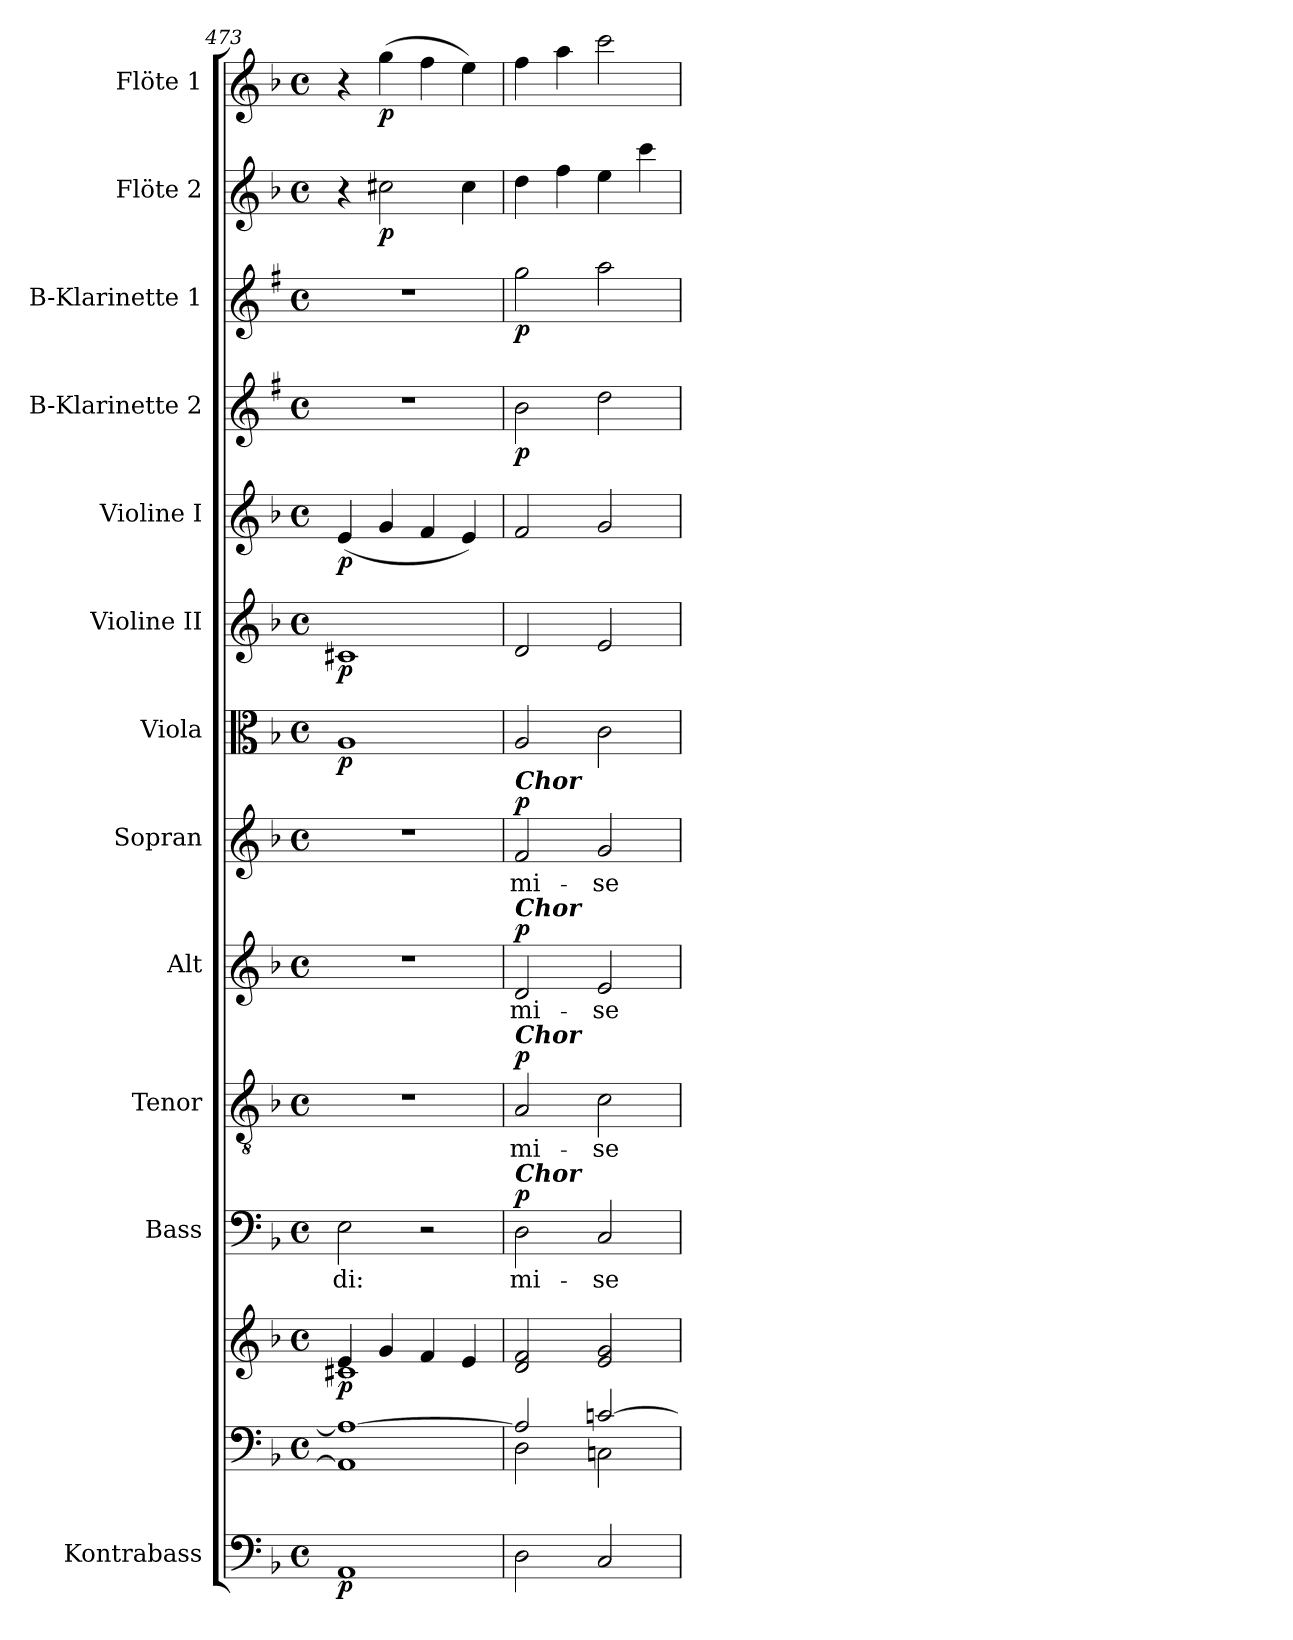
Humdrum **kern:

**kern	**dynam	**kern	**kern	**dynam	**kern	**text	**dynam	**kern	**text	**dynam	**kern	**text	**dynam	**kern	**text	**dynam	**kern	**dynam	**kern	**dynam	**kern	**dynam	**kern	**dynam	**kern	**dynam	**kern	**dynam	**kern	**dynam
*part13	*part13	*part12	*part12	*part12	*part11	*part11	*part11	*part10	*part10	*part10	*part9	*part9	*part9	*part8	*part8	*part8	*part7	*part7	*part6	*part6	*part5	*part5	*part4	*part4	*part3	*part3	*part2	*part2	*part1	*part1
*staff14	*staff14	*staff13	*staff12	*staff12/13	*staff11	*staff11	*staff11	*staff10	*staff10	*staff10	*staff9	*staff9	*staff9	*staff8	*staff8	*staff8	*staff7	*staff7	*staff6	*staff6	*staff5	*staff5	*staff4	*staff4	*staff3	*staff3	*staff2	*staff2	*staff1	*staff1
*I"Kontrabass	*	*	*	*	*I"Bass	*	*	*I"Tenor	*	*	*I"Alt	*	*	*I"Sopran	*	*	*I"Viola	*	*I"Violine II	*	*I"Violine I	*	*I"B-Klarinette 2	*	*I"B-Klarinette 1	*	*I"Flöte 2	*	*I"Flöte 1	*
*I'Kb.	*	*	*	*	*I'B.	*	*	*I'T.	*	*	*I'A.	*	*	*I'S.	*	*	*I'Vla.	*	*I'Vl. II	*	*I'Vl. I	*	*I'B Kl. 2	*	*I'B Kl. 1	*	*I'Fl. 2	*	*I'Fl. 1	*
*clefF4	*	*clefF4	*clefG2	*	*clefF4	*	*	*clefGv2	*	*	*clefG2	*	*	*clefG2	*	*	*clefC3	*	*clefG2	*	*clefG2	*	*clefG2	*	*clefG2	*	*clefG2	*	*clefG2	*
*ITrd7c12	*	*	*	*	*	*	*	*	*	*	*	*	*	*	*	*	*	*	*	*	*	*	*ITrd1c2	*	*ITrd1c2	*	*	*	*	*
*k[b-]	*	*k[b-]	*k[b-]	*	*k[b-]	*	*	*k[b-]	*	*	*k[b-]	*	*	*k[b-]	*	*	*k[b-]	*	*k[b-]	*	*k[b-]	*	*k[b-]	*	*k[b-]	*	*k[b-]	*	*k[b-]	*
*F:	*	*F:	*F:	*	*F:	*	*	*F:	*	*	*F:	*	*	*F:	*	*	*F:	*	*F:	*	*F:	*	*F:	*	*F:	*	*F:	*	*F:	*
*M4/4	*	*M4/4	*M4/4	*	*M4/4	*	*	*M4/4	*	*	*M4/4	*	*	*M4/4	*	*	*M4/4	*	*M4/4	*	*M4/4	*	*M4/4	*	*M4/4	*	*M4/4	*	*M4/4	*
*met(c)	*	*met(c)	*met(c)	*	*met(c)	*	*	*met(c)	*	*	*met(c)	*	*	*met(c)	*	*	*met(c)	*	*met(c)	*	*met(c)	*	*met(c)	*	*met(c)	*	*met(c)	*	*met(c)	*
=473	=473	=473	=473	=473	=473	=473	=473	=473	=473	=473	=473	=473	=473	=473	=473	=473	=473	=473	=473	=473	=473	=473	=473	=473	=473	=473	=473	=473	=473	=473
*	*	*^	*^	*	*	*	*	*	*	*	*	*	*	*	*	*	*	*	*	*	*	*	*	*	*	*	*	*	*	*
!	!LO:DY:b	!	!	!	!	!LO:DY:b	!	!LO:LY:b	!	!	!	!	!	!	!	!	!	!	!	!LO:DY:b	!	!LO:DY:b	!	!LO:DY:b	!	!	!	!	!	!	!	!
1AAA	p	1A_	1AA]	4e/	1c#X	p	2E\	-di:	.	1r	.	.	1r	.	.	1r	.	.	1A	p	1c#X	p	(<4e/	p	1r	.	1r	.	4r	.	4r	.
!	!	!	!	!	!	!	!	!	!	!	!	!	!	!	!	!	!	!	!	!	!	!	!	!	!	!	!	!	!	!LO:DY:b	!	!LO:DY:b
.	.	.	.	4g/	.	.	.	.	.	.	.	.	.	.	.	.	.	.	.	.	.	.	4g/	.	.	.	.	.	2cc#X\	p	(>4gg\	p
.	.	.	.	4f/	.	.	2r	.	.	.	.	.	.	.	.	.	.	.	.	.	.	.	4f/	.	.	.	.	.	.	.	4ff\	.
.	.	.	.	4e/	.	.	.	.	.	.	.	.	.	.	.	.	.	.	.	.	.	.	4e/)	.	.	.	.	.	4cc#\	.	4ee\)	.
*	*	*	*	*v	*v	*	*	*	*	*	*	*	*	*	*	*	*	*	*	*	*	*	*	*	*	*	*	*	*	*	*	*
=474	=474	=474	=474	=474	=474	=474	=474	=474	=474	=474	=474	=474	=474	=474	=474	=474	=474	=474	=474	=474	=474	=474	=474	=474	=474	=474	=474	=474	=474	=474	=474
!	!	!	!	!	!	!	!	!	!	!	!	!	!	!	!LO:TX:a:Bi:t=Chor	!	!	!	!	!	!	!	!	!	!	!	!	!	!	!	!
!	!	!	!	!	!	!	!	!	!	!	!	!LO:TX:a:Bi:t=Chor	!	!	!	!	!	!	!	!	!	!	!	!	!	!	!	!	!	!	!
!	!	!	!	!	!	!	!	!	!LO:TX:a:Bi:t=Chor	!	!	!	!	!	!	!	!	!	!	!	!	!	!	!	!	!	!	!	!	!	!
!	!	!	!	!	!	!LO:TX:a:Bi:t=Chor	!	!	!	!	!	!	!	!	!	!	!	!	!	!	!	!	!	!	!	!	!	!	!	!	!
!	!	!	!	!	!	!	!LO:LY:b	!LO:DY:a	!	!LO:LY:b	!LO:DY:a	!	!LO:LY:b	!LO:DY:a	!	!LO:LY:b	!LO:DY:a	!	!	!	!	!	!	!	!LO:DY:b	!	!LO:DY:b	!	!	!	!
2DD\	.	2A/]	2D\	2d/ 2f/	.	2D\	mi-	p	2A/	mi-	p	2d/	mi-	p	2f/	mi-	p	2A/	.	2d/	.	2f/	.	2a\	p	2ff\	p	4dd\	.	4ff\	.
.	.	.	.	.	.	.	.	.	.	.	.	.	.	.	.	.	.	.	.	.	.	.	.	.	.	.	.	4ff\	.	4aa\	.
!	!	!	!	!	!	!	!LO:LY:b	!	!	!LO:LY:b	!	!	!LO:LY:b	!	!	!LO:LY:b	!	!	!	!	!	!	!	!	!	!	!	!	!	!	!
2CC/	.	[>2cn/	2Cn\	2e/ 2g/	.	2C/	-se-	.	2c\	-se-	.	2e/	-se-	.	2g/	-se-	.	2c\	.	2e/	.	2g/	.	2cc\	.	2gg\	.	4ee\	.	2ccc\	.
.	.	.	.	.	.	.	.	.	.	.	.	.	.	.	.	.	.	.	.	.	.	.	.	.	.	.	.	4ccc\	.	.	.
*	*	*v	*v	*	*	*	*	*	*	*	*	*	*	*	*	*	*	*	*	*	*	*	*	*	*	*	*	*	*	*	*
=	=	=	=	=	=	=	=	=	=	=	=	=	=	=	=	=	=	=	=	=	=	=	=	=	=	=	=	=	=	=
*-	*-	*-	*-	*-	*-	*-	*-	*-	*-	*-	*-	*-	*-	*-	*-	*-	*-	*-	*-	*-	*-	*-	*-	*-	*-	*-	*-	*-	*-	*-
